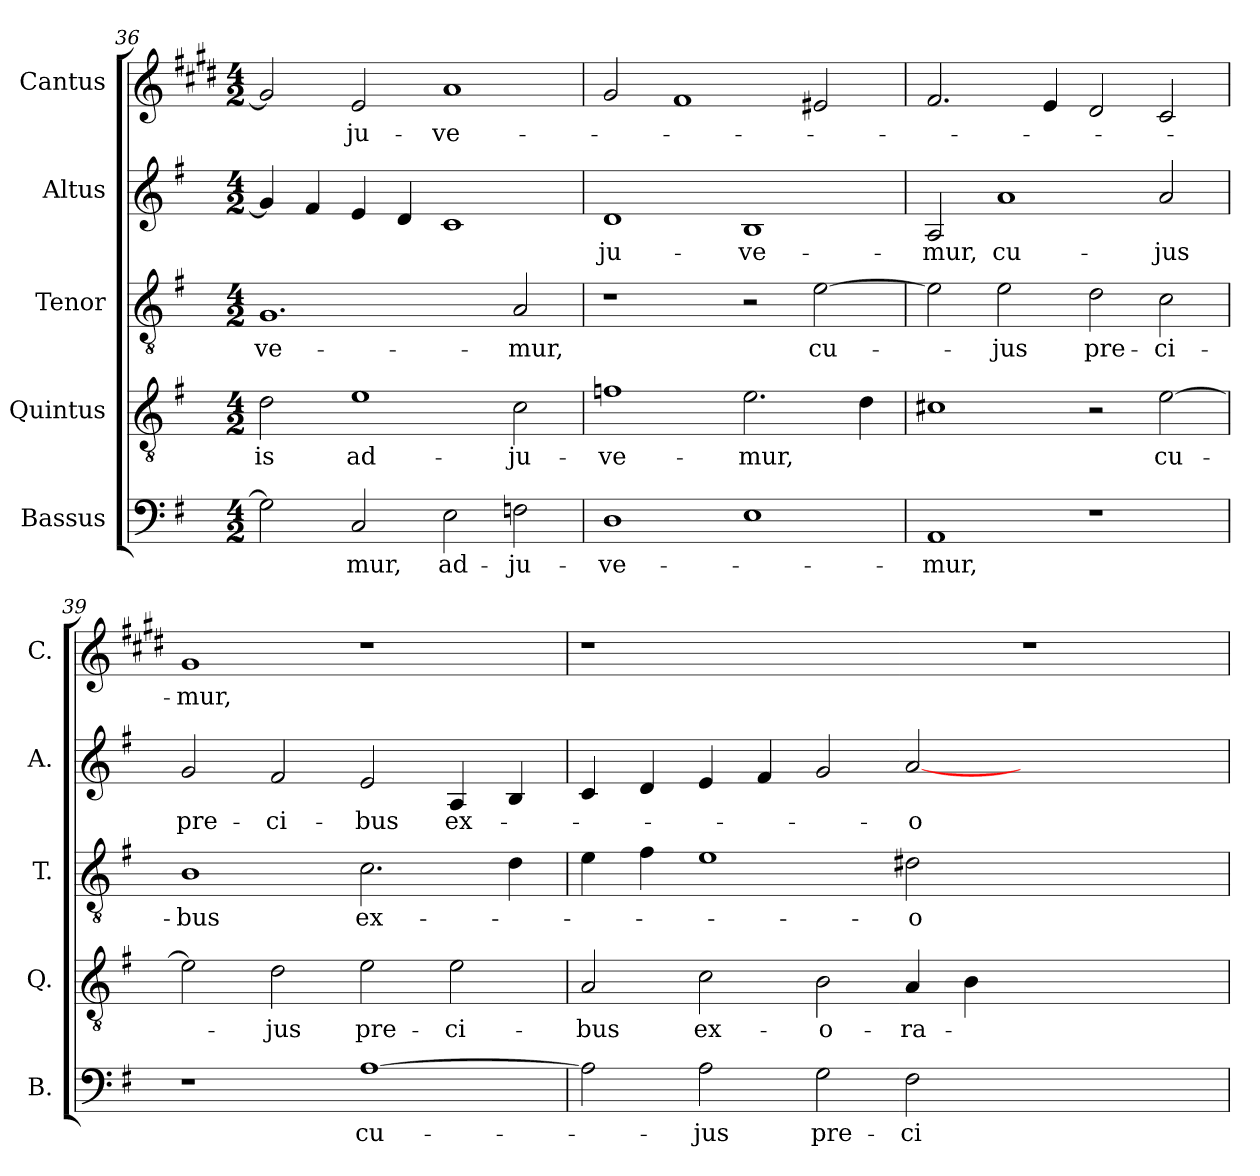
**kern	**text	**kern	**text	**kern	**text	**kern	**text	**kern	**text
*part5	*part5	*part4	*part4	*part3	*part3	*part2	*part2	*part1	*part1
*staff5	*staff5	*staff4	*staff4	*staff3	*staff3	*staff2	*staff2	*staff1	*staff1
*I"Bassus	*	*I"Quintus	*	*I"Tenor	*	*I"Altus	*	*I"Cantus	*
*I'B.	*	*I'Q.	*	*I'T.	*	*I'A.	*	*I'C.	*
!!LO:LB:g=z
*clefF4	*	*clefGv2	*	*clefGv2	*	*clefG2	*	*clefG2	*
*	*	*ITrd7c12	*	*	*	*	*	*ITrd-2c-3	*
*k[f#]	*	*k[f#]	*	*k[f#]	*	*k[f#]	*	*k[f#]	*
*G:	*	*G:	*	*G:	*	*G:	*	*G:	*
*M4/2	*	*M4/2	*	*M4/2	*	*M4/2	*	*M4/2	*
=36	=36	=36	=36	=36	=36	=36	=36	=36	=36
!	!	!	!LO:LY:b:color=#000000	!	!	!	!	!	!
!	!	!	!	!	!LO:LY:b:color=#000000	!	!	!	!
2Gi\]	.	2Di\	-is	1.Gi	-ve-	4gi/]	.	2bi/]	.
.	.	.	.	.	.	4f#i/	.	.	.
!	!LO:LY:b:color=#000000	!	!	!	!	!	!	!	!
!	!	!	!LO:LY:b:color=#000000	!	!	!	!	!	!
!	!	!	!	!	!	!	!	!	!LO:LY:b:color=#000000
2Ci/	-mur,	1Ei	ad-	.	.	4ei/	.	2gi/	-ju-
.	.	.	.	.	.	4di/	.	.	.
!	!LO:LY:b:color=#000000	!	!	!	!	!	!	!	!
!	!	!	!	!	!	!	!	!	!LO:LY:b:color=#000000
2Ei\	ad-	.	.	.	.	1ci	.	1cci	-ve-
!	!LO:LY:b:color=#000000	!	!	!	!	!	!	!	!
!	!	!	!LO:LY:b:color=#000000	!	!	!	!	!	!
!	!	!	!	!	!LO:LY:b:color=#000000	!	!	!	!
2Fni\	-ju-	2Ci\	-ju-	2Ai/	-mur,	.	.	.	.
=37	=37	=37	=37	=37	=37	=37	=37	=37	=37
!	!LO:LY:b:color=#000000	!	!	!	!	!	!	!	!
!	!	!	!LO:LY:b:color=#000000	!	!	!	!	!	!
!	!	!	!	!	!	!	!LO:LY:b:color=#000000	!	!
1Di	-ve-	1Fni	-ve-	1r	.	1di	-ju-	2bi/	.
.	.	.	.	.	.	.	.	1ai	.
!	!	!	!LO:LY:b:color=#000000	!	!	!	!	!	!
!	!	!	!	!	!	!	!LO:LY:b:color=#000000	!	!
1Ei	.	2.Ei\	-mur,	2r	.	1Bi	-ve-	.	.
!	!	!	!	!	!LO:LY:b:color=#000000	!	!	!	!
.	.	.	.	[>2ei\	cu-	.	.	2g#Xi/	.
.	.	4Di\	.	.	.	.	.	.	.
=38	=38	=38	=38	=38	=38	=38	=38	=38	=38
!	!LO:LY:b:color=#000000	!	!	!	!	!	!	!	!
!	!	!	!	!	!	!	!LO:LY:b:color=#000000	!	!
1AAi	-mur,	1C#Xi	.	2ei\]	.	2Ai/	-mur,	2.ai/	.
!	!	!	!	!	!LO:LY:b:color=#000000	!	!	!	!
!	!	!	!	!	!	!	!LO:LY:b:color=#000000	!	!
.	.	.	.	2ei\	-jus	1ai	cu-	.	.
.	.	.	.	.	.	.	.	4gi/	.
!	!	!	!	!	!LO:LY:b:color=#000000	!	!	!	!
1r	.	2r	.	2di\	pre-	.	.	2f#i/	.
!	!	!	!LO:LY:b:color=#000000	!	!	!	!	!	!
!	!	!	!	!	!LO:LY:b:color=#000000	!	!	!	!
!	!	!	!	!	!	!	!LO:LY:b:color=#000000	!	!
.	.	[>2Ei\	cu-	2ci\	-ci-	2ai/	-jus	2ei/	.
=39	=39	=39	=39	=39	=39	=39	=39	=39	=39
!	!	!	!	!	!LO:LY:b:color=#000000	!	!	!	!
!	!	!	!	!	!	!	!LO:LY:b:color=#000000	!	!
!	!	!	!	!	!	!	!	!	!LO:LY:b:color=#000000
1r	.	2Ei\]	.	1Bi	-bus	2gi/	pre-	1bi	-mur,
!	!	!	!LO:LY:b:color=#000000	!	!	!	!	!	!
!	!	!	!	!	!	!	!LO:LY:b:color=#000000	!	!
.	.	2Di\	-jus	.	.	2f#i/	-ci-	.	.
!	!LO:LY:b:color=#000000	!	!	!	!	!	!	!	!
!	!	!	!LO:LY:b:color=#000000	!	!	!	!	!	!
!	!	!	!	!	!LO:LY:b:color=#000000	!	!	!	!
!	!	!	!	!	!	!	!LO:LY:b:color=#000000	!	!
[>1Ai	cu-	2Ei\	pre-	2.ci\	ex-	2ei/	-bus	1r	.
!	!	!	!LO:LY:b:color=#000000	!	!	!	!	!	!
!	!	!	!	!	!	!	!LO:LY:b:color=#000000	!	!
.	.	2Ei\	-ci-	.	.	4Ai/	ex-	.	.
.	.	.	.	4di\	.	4Bi/	.	.	.
=40	=40	=40	=40	=40	=40	=40	=40	=40	=40
!	!	!	!LO:LY:b:color=#000000	!	!	!	!	!LO:N:vis=1	!
2Ai\]	.	2AAi/	-bus	4ei\	.	4ci/	.	0r	.
.	.	.	.	4f#i\	.	4di/	.	.	.
!	!LO:LY:b:color=#000000	!	!	!	!	!	!	!	!
!	!	!	!LO:LY:b:color=#000000	!	!	!	!	!	!
2Ai\	-jus	2Ci\	ex-	1ei	.	4ei/	.	.	.
.	.	.	.	.	.	4f#i/	.	.	.
!	!LO:LY:b:color=#000000	!	!	!	!	!	!	!	!
!	!	!	!LO:LY:b:color=#000000	!	!	!	!	!	!
2Gi\	pre-	2BBi\	-o-	.	.	2gi/	.	.	.
!	!LO:LY:b:color=#000000	!	!	!	!	!	!	!	!
!	!	!	!LO:LY:b:color=#000000	!	!	!	!	!	!
!	!	!	!	!	!LO:LY:b:color=#000000	!	!	!	!
!	!	!	!	!	!	!	!LO:LY:b:color=#000000	!	!
2F#i\	-ci-	4AAi/	-ra-	2d#Xi\	-o-	[<2ai/	-o-	.	.
.	.	4BBi\	.	.	.	.	.	.	.
!	!	!	!	!	!	!	!	!LO:N:vis=1	!
0ryy	.	0ryy	.	0ryy	.	0ryy	.	0r	.
=	=	=	=	=	=	=	=	=	=
*-	*-	*-	*-	*-	*-	*-	*-	*-	*-
